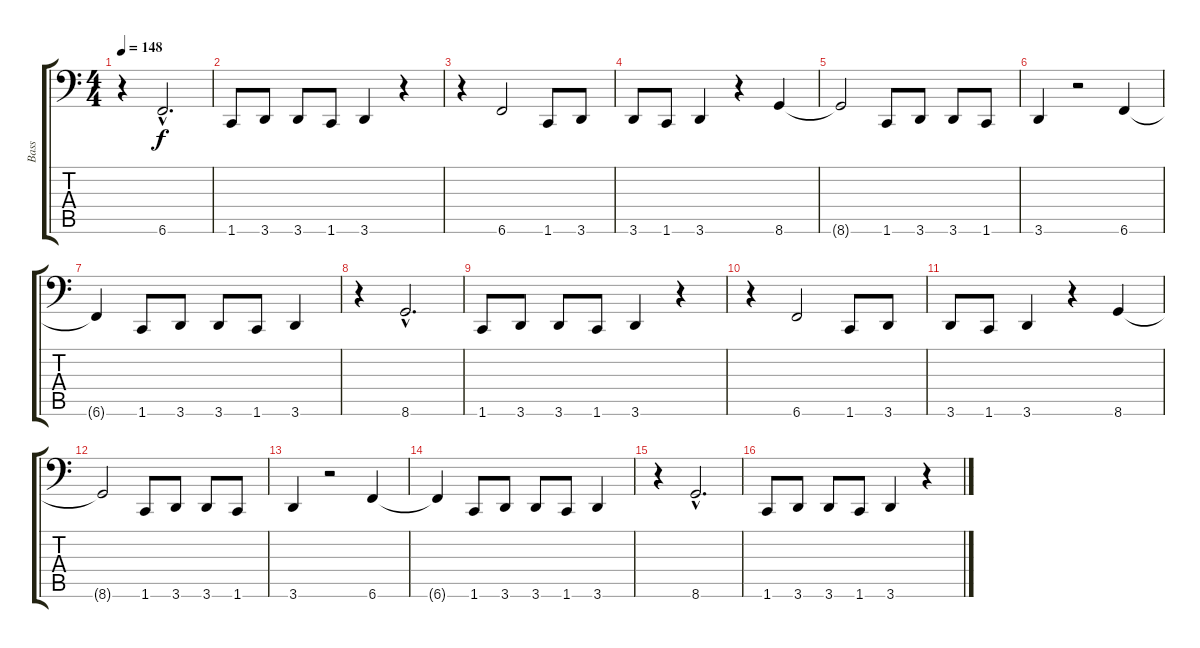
\track ("Bass" "Bass") {instrument electricbassfinger}
\staff {score tabs}
\tuning (C3 G2 D2 A1 E1 B0) {hide}
\ts (4 4)
\tempo 148
\clef f4
\ks c
r.4{dy f} 6.6{hac}.2{d} |
1.6.8 3.6.8 3.6.8 1.6.8 3.6.4 r.4 |
r.4 6.6.2 1.6.8 3.6.8 |
3.6.8 1.6.8 3.6.4 r.4 8.6.4 |
8.6{t}.2 1.6.8 3.6.8 3.6.8 1.6.8 |
3.6.4 r.2 6.6.4 |
6.6{t}.4 1.6.8 3.6.8 3.6.8 1.6.8 3.6.4 |
r.4 8.6{hac}.2{d} |
1.6.8 3.6.8 3.6.8 1.6.8 3.6.4 r.4 |
r.4 6.6.2 1.6.8 3.6.8 |
3.6.8 1.6.8 3.6.4 r.4 8.6.4 |
8.6{t}.2 1.6.8 3.6.8 3.6.8 1.6.8 |
3.6.4 r.2 6.6.4 |
6.6{t}.4 1.6.8 3.6.8 3.6.8 1.6.8 3.6.4 |
r.4 8.6{hac}.2{d} |
1.6.8 3.6.8 3.6.8 1.6.8 3.6.4 r.4
